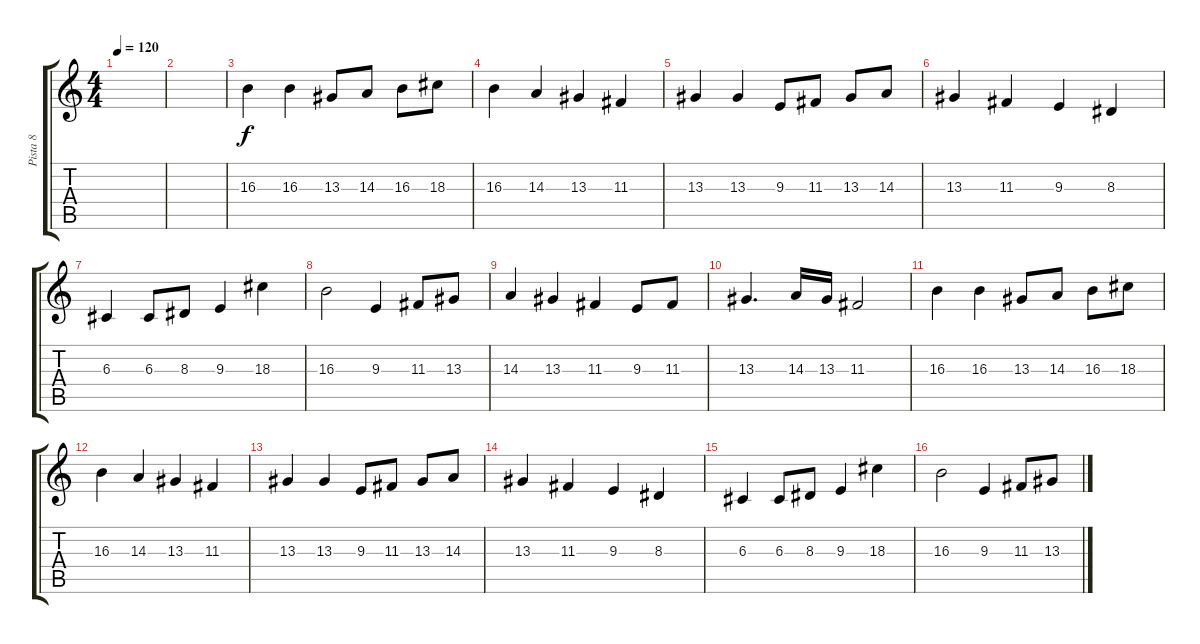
\track ("Pista 8" "Pista 8") {instrument stringensemble1}
\staff {score tabs}
\tuning (E4 B3 G3 D3 A2 E2) {hide}
\ts (4 4)
\tempo 120
\clef g2
\ks c
|
|
16.3.4 16.3.4 13.3.8 14.3.8 16.3.8 18.3.8 |
16.3.4 14.3.4 13.3.4 11.3.4 |
13.3.4 13.3.4 9.3.8 11.3.8 13.3.8 14.3.8 |
13.3.4 11.3.4 9.3.4 8.3.4 |
6.3.4 6.3.8 8.3.8 9.3.4 18.3.4 |
16.3.2 9.3.4 11.3.8 13.3.8 |
14.3.4 13.3.4 11.3.4 9.3.8 11.3.8 |
13.3.4{d} 14.3.16 13.3.16 11.3.2 |
16.3.4 16.3.4 13.3.8 14.3.8 16.3.8 18.3.8 |
16.3.4 14.3.4 13.3.4 11.3.4 |
13.3.4 13.3.4 9.3.8 11.3.8 13.3.8 14.3.8 |
13.3.4 11.3.4 9.3.4 8.3.4 |
6.3.4 6.3.8 8.3.8 9.3.4 18.3.4 |
16.3.2 9.3.4 11.3.8 13.3.8
